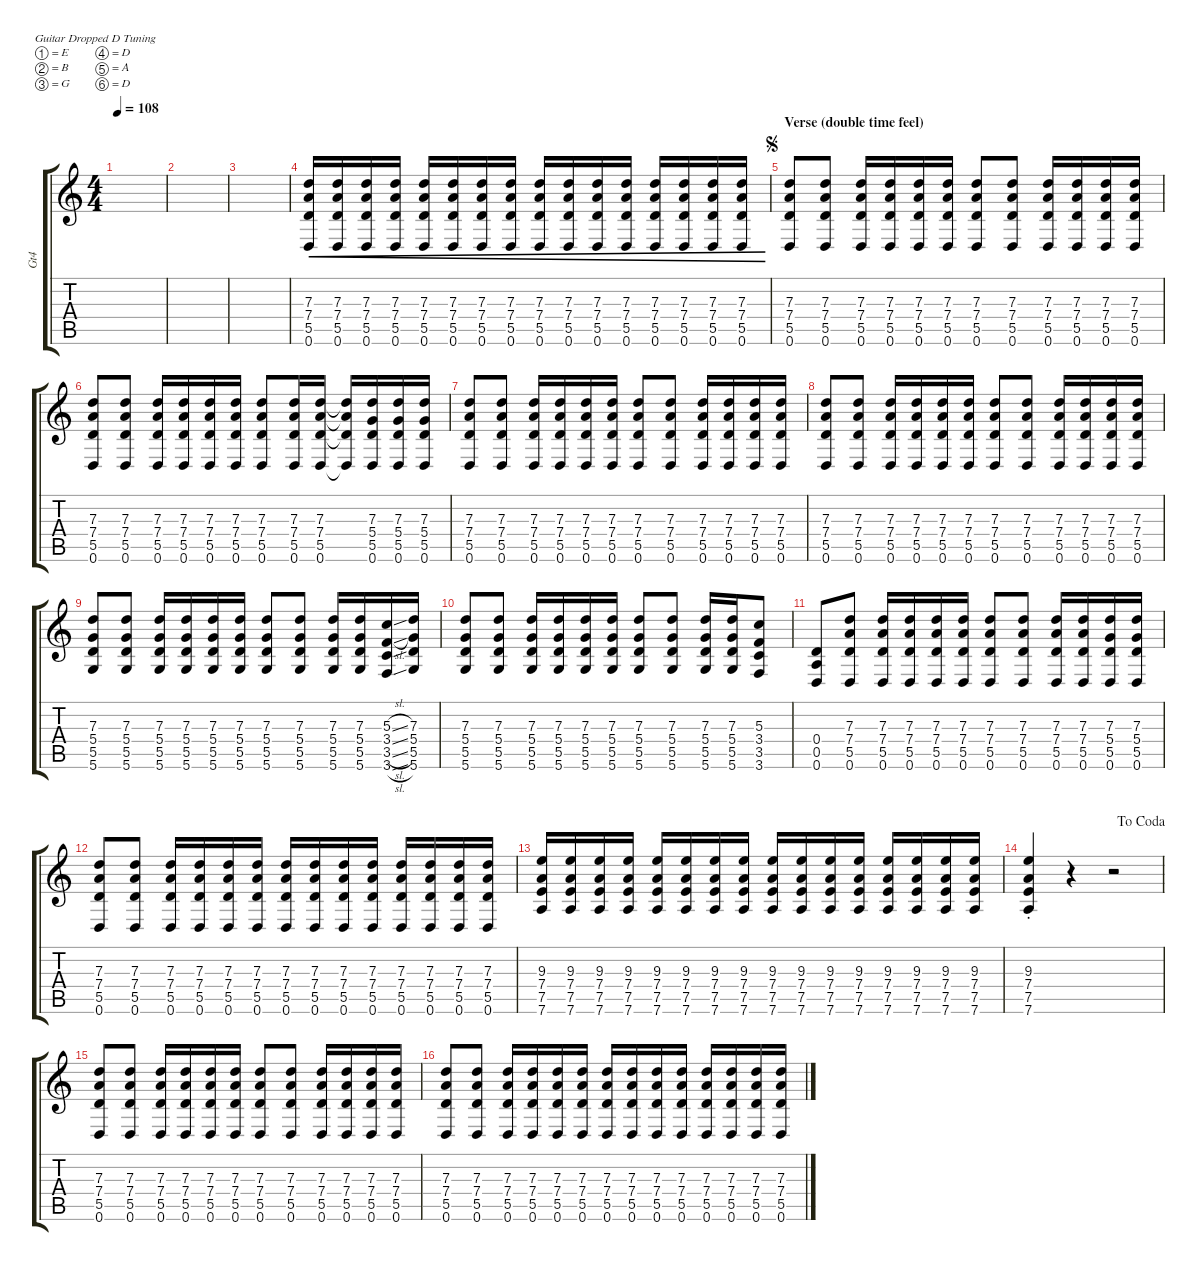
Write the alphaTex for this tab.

\defaultSystemsLayout 4
\hideDynamics
\bracketExtendMode groupsimilarinstruments
\otherSystemsTrackNameOrientation horizontal
\chordDiagramsInScore
\track ("Rhythm" "Gt4") {instrument distortionguitar}
\staff {score tabs}
\tuning (E4 B3 G3 D3 A2 D2)
\ts (4 4)
\tempo 108
\clef g2
\ks c
|
|
|
(0.6 5.5 7.4 7.3).16{cre} (0.6 5.5 7.4 7.3).16{cre} (0.6 5.5 7.4 7.3).16{cre} (0.6 5.5 7.4 7.3).16{cre} (0.6 5.5 7.4 7.3).16{cre} (0.6 5.5 7.4 7.3).16{cre} (0.6 5.5 7.4 7.3).16{cre} (0.6 5.5 7.4 7.3).16{cre} (0.6 5.5 7.4 7.3).16{cre} (0.6 5.5 7.4 7.3).16{cre} (0.6 5.5 7.4 7.3).16{cre} (0.6 5.5 7.4 7.3).16{cre} (0.6 5.5 7.4 7.3).16{cre} (0.6 5.5 7.4 7.3).16{cre} (0.6 5.5 7.4 7.3).16{cre} (0.6 5.5 7.4 7.3).16{cre dy f} |
\section ("" "Verse (double time feel)")
\jump segno
(0.6 5.5 7.3 7.4).8 (0.6 5.5 7.3 7.4).8 (0.6 5.5 7.3 7.4).16 (0.6 5.5 7.3 7.4).16 (0.6 5.5 7.3 7.4).16 (0.6 5.5 7.3 7.4).16 (0.6 5.5 7.3 7.4).8 (0.6 5.5 7.3 7.4).8 (0.6 5.5 7.3 7.4).16 (0.6 5.5 7.3 7.4).16 (0.6 5.5 7.3 7.4).16 (0.6 5.5 7.3 7.4).16 |
(0.6 5.5 7.3 7.4).8 (0.6 5.5 7.3 7.4).8 (0.6 5.5 7.3 7.4).16 (0.6 5.5 7.3 7.4).16 (0.6 5.5 7.3 7.4).16 (0.6 5.5 7.3 7.4).16 (0.6 5.5 7.3 7.4).8 (0.6 5.5 7.3 7.4).16 (0.6 5.5 7.3 7.4).16 (0.6{t} 5.5{t} 7.3{t} 7.4{t}).16 (0.6 5.5 7.3 5.4).16 (0.6 5.5 7.3 5.4).16 (0.6 5.5 7.3 5.4).16 |
(0.6 5.5 7.3 7.4).8 (0.6 5.5 7.3 7.4).8 (0.6 5.5 7.3 7.4).16 (0.6 5.5 7.3 7.4).16 (0.6 5.5 7.3 7.4).16 (0.6 5.5 7.3 7.4).16 (0.6 5.5 7.3 7.4).8 (0.6 5.5 7.3 7.4).8 (0.6 5.5 7.3 7.4).16 (0.6 5.5 7.3 7.4).16 (0.6 5.5 7.3 7.4).16 (0.6 5.5 7.3 7.4).16 |
(0.6 5.5 7.3 7.4).8 (0.6 5.5 7.3 7.4).8 (0.6 5.5 7.3 7.4).16 (0.6 5.5 7.3 7.4).16 (0.6 5.5 7.3 7.4).16 (0.6 5.5 7.3 7.4).16 (0.6 5.5 7.3 7.4).8 (0.6 5.5 7.3 7.4).8 (0.6 5.5 7.3 7.4).16 (0.6 5.5 7.3 7.4).16 (0.6 5.5 7.3 7.4).16 (0.6 5.5 7.3 7.4).16 |
(5.6 5.5 7.3 5.4).8 (5.6 5.5 7.3 5.4).8 (5.6 5.5 7.3 5.4).16 (5.6 5.5 7.3 5.4).16 (5.6 5.5 7.3 5.4).16 (5.6 5.5 7.3 5.4).16 (5.6 5.5 7.3 5.4).8 (5.6 5.5 7.3 5.4).8 (5.6 5.5 7.3 5.4).16 (5.6 5.5 7.3 5.4).16 (3.6{sl} 3.5{sl} 5.3{sl} 3.4{sl}).16 (5.6 5.5 7.3 5.4).16 |
(5.6 5.5 7.3 5.4).8 (5.6 5.5 7.3 5.4).8 (5.6 5.5 7.3 5.4).16 (5.6 5.5 7.3 5.4).16 (5.6 5.5 7.3 5.4).16 (5.6 5.5 7.3 5.4).16 (5.6 5.5 7.3 5.4).8 (5.6 5.5 7.3 5.4).8 (5.6 5.5 7.3 5.4).16 (5.6 5.5 7.3 5.4).16 (3.6 3.5 5.3 3.4).8 |
(0.6 0.5 0.4).8 (0.6 5.5 7.4 7.3).8 (0.6 5.5 7.4 7.3).16 (0.6 5.5 7.4 7.3).16 (0.6 5.5 7.4 7.3).16 (0.6 5.5 7.4 7.3).16 (0.6 5.5 7.4 7.3).8 (0.6 5.5 7.4 7.3).8 (0.6 5.5 7.4 7.3).16 (0.6 5.5 7.4 7.3).16 (0.6 5.5 5.4 7.3).16 (0.6 5.5 5.4 7.3).16 |
(0.6 5.5 7.4 7.3).8 (0.6 5.5 7.4 7.3).8 (0.6 5.5 7.4 7.3).16 (0.6 5.5 7.4 7.3).16 (0.6 5.5 7.4 7.3).16 (0.6 5.5 7.4 7.3).16 (0.6 5.5 7.4 7.3).16 (0.6 5.5 7.4 7.3).16 (0.6 5.5 7.4 7.3).16 (0.6 5.5 7.4 7.3).16 (0.6 5.5 7.4 7.3).16 (0.6 5.5 7.4 7.3).16 (0.6 5.5 7.4 7.3).16 (0.6 5.5 7.4 7.3).16 |
(7.6 7.5 7.4 9.3).16 (7.6 7.5 7.4 9.3).16 (7.6 7.5 7.4 9.3).16 (7.6 7.5 7.4 9.3).16 (7.6 7.5 7.4 9.3).16 (7.6 7.5 7.4 9.3).16 (7.6 7.5 7.4 9.3).16 (7.6 7.5 7.4 9.3).16 (7.6 7.5 7.4 9.3).16 (7.6 7.5 7.4 9.3).16 (7.6 7.5 7.4 9.3).16 (7.6 7.5 7.4 9.3).16 (7.6 7.5 7.4 9.3).16 (7.6 7.5 7.4 9.3).16 (7.6 7.5 7.4 9.3).16 (7.6 7.5 7.4 9.3).16 |
\jump dacoda
(9.3 7.4 7.5 7.6{st}).4 r.4 r.2 |
(7.3 7.4 5.5 0.6).8 (7.3 7.4 5.5 0.6).8 (7.3 7.4 5.5 0.6).16 (7.3 7.4 5.5 0.6).16 (7.3 7.4 5.5 0.6).16 (7.3 7.4 5.5 0.6).16 (7.3 7.4 5.5 0.6).8 (7.3 7.4 5.5 0.6).8 (7.3 7.4 5.5 0.6).16 (7.3 7.4 5.5 0.6).16 (7.3 7.4 5.5 0.6).16 (7.3 7.4 5.5 0.6).16 |
(0.6 5.5 7.4 7.3).8 (0.6 5.5 7.4 7.3).8 (0.6 5.5 7.4 7.3).16 (0.6 5.5 7.4 7.3).16 (0.6 5.5 7.4 7.3).16 (0.6 5.5 7.4 7.3).16 (0.6 5.5 7.4 7.3).16 (0.6 5.5 7.4 7.3).16 (0.6 5.5 7.4 7.3).16 (0.6 5.5 7.4 7.3).16 (0.6 5.5 7.4 7.3).16 (0.6 5.5 7.4 7.3).16 (0.6 5.5 7.4 7.3).16 (0.6 5.5 7.4 7.3).16
